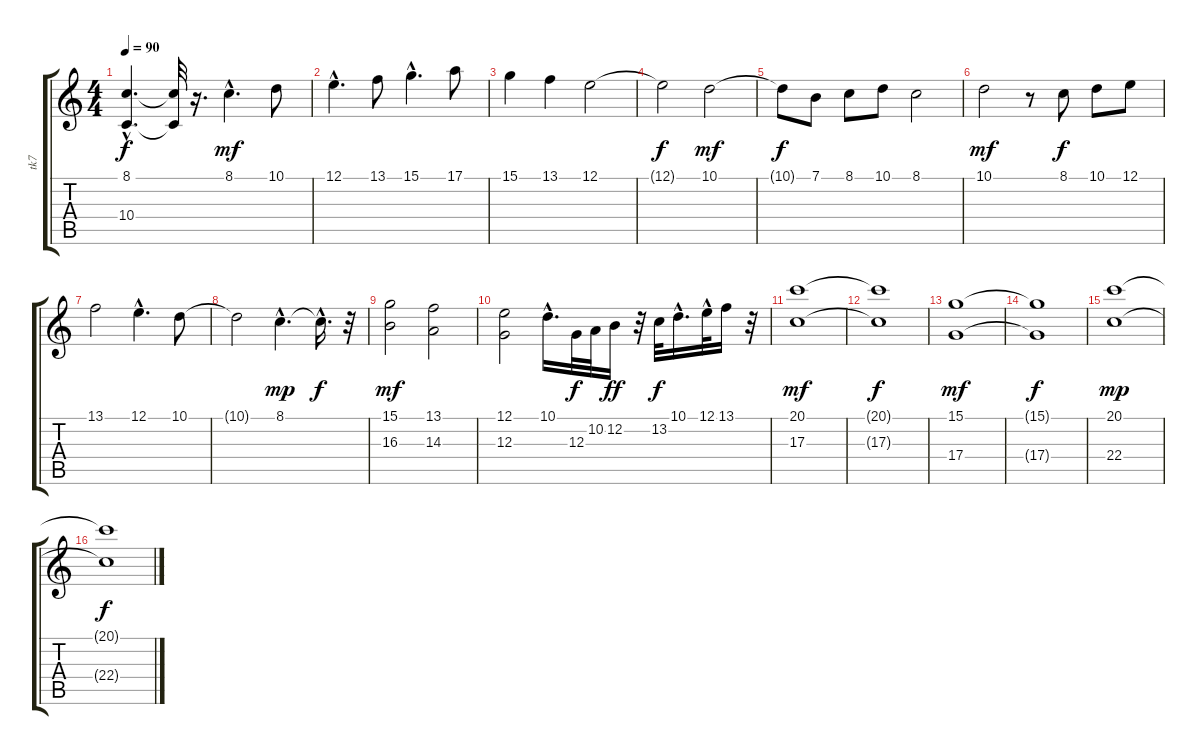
\track ("tk7" "tk7") {instrument stringensemble1}
\staff {score tabs}
\tuning (E4 B3 G3 D3 A2 E2) {hide}
\ts (4 4)
\tempo 90
\clef g2
\ks c
(8.1{hac t} 10.4{hac t}).4{d dy f} (8.1{t} 10.4{t}).32 r.16{d} 8.1{hac}.4{d dy mf} 10.1.8 |
12.1{hac}.4{d} 13.1.8 15.1{hac}.4{d} 17.1.8 |
15.1.4 13.1.4 12.1.2 |
12.1{t}.2{dy f} 10.1.2{dy mf} |
10.1{t}.8{dy f} 7.1.8 8.1.8 10.1.8 8.1.2 |
10.1.2{dy mf} r.8 8.1.8{dy f} 10.1.8 12.1.8 |
13.1.2 12.1{hac}.4{d} 10.1.8 |
10.1{t}.2 8.1{hac}.4{d dy mp} 8.1{hac t}.16{d dy f} r.32 |
(15.1 16.3).2{dy mf} (13.1 14.3).2 |
(12.1 12.3).2 10.1{hac}.16{d} 12.3.32{dy f} 10.2.32 12.2.16{dy ff} r.32 13.2.32{dy f} 10.1{hac}.16{d} 12.1{hac}.32 13.1.16 r.32 |
(20.1 17.3).1{dy mf} |
(20.1{t} 17.3{t}).1{dy f} |
(15.1 17.4).1{dy mf} |
(15.1{t} 17.4{t}).1{dy f} |
(20.1 22.4).1{dy mp} |
(20.1{t} 22.4{t}).1{dy f}
